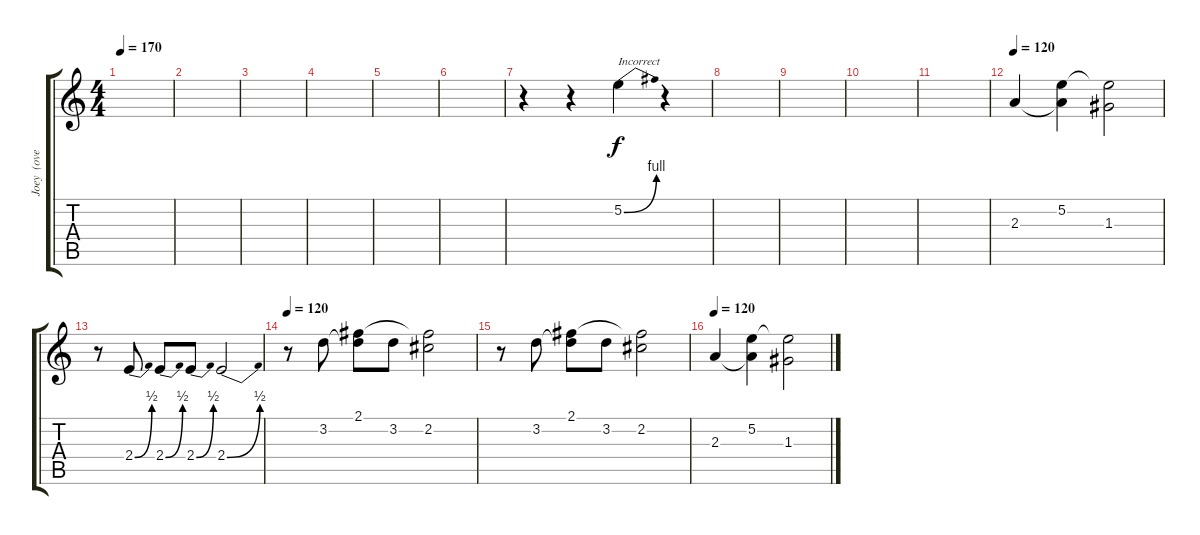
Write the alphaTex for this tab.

\track ("Joey  (overdub)" "Joey  (ove") {instrument distortionguitar}
\staff {score tabs}
\tuning (E4 B3 G3 D3 A2 E2) {hide}
\ts (4 4)
\tempo 170
\clef g2
\ks c
|
|
|
|
|
|
r.4 r.4 5.2{be (bend 0 0 60 4)}.4{txt "Incorrect"} r.4 |
|
|
|
|
\tempo 120
2.3.4 (5.2 2.3{t}).4 (5.2{t} 1.3).2 |
r.8 2.4{be (bend 0 0 60 2)}.8 2.4{be (bend 0 0 60 2)}.8 2.4{be (bend 0 0 60 2)}.8 2.4{be (bend 0 0 60 2)}.2 |
\tempo 120
r.8 3.2.8 (2.1 3.2{t}).8 3.2.8 (2.1{t} 2.2).2 |
r.8 3.2.8 (2.1 3.2{t}).8 3.2.8 (2.1{t} 2.2).2 |
\tempo 120
2.3.4 (5.2 2.3{t}).4 (5.2{t} 1.3).2
